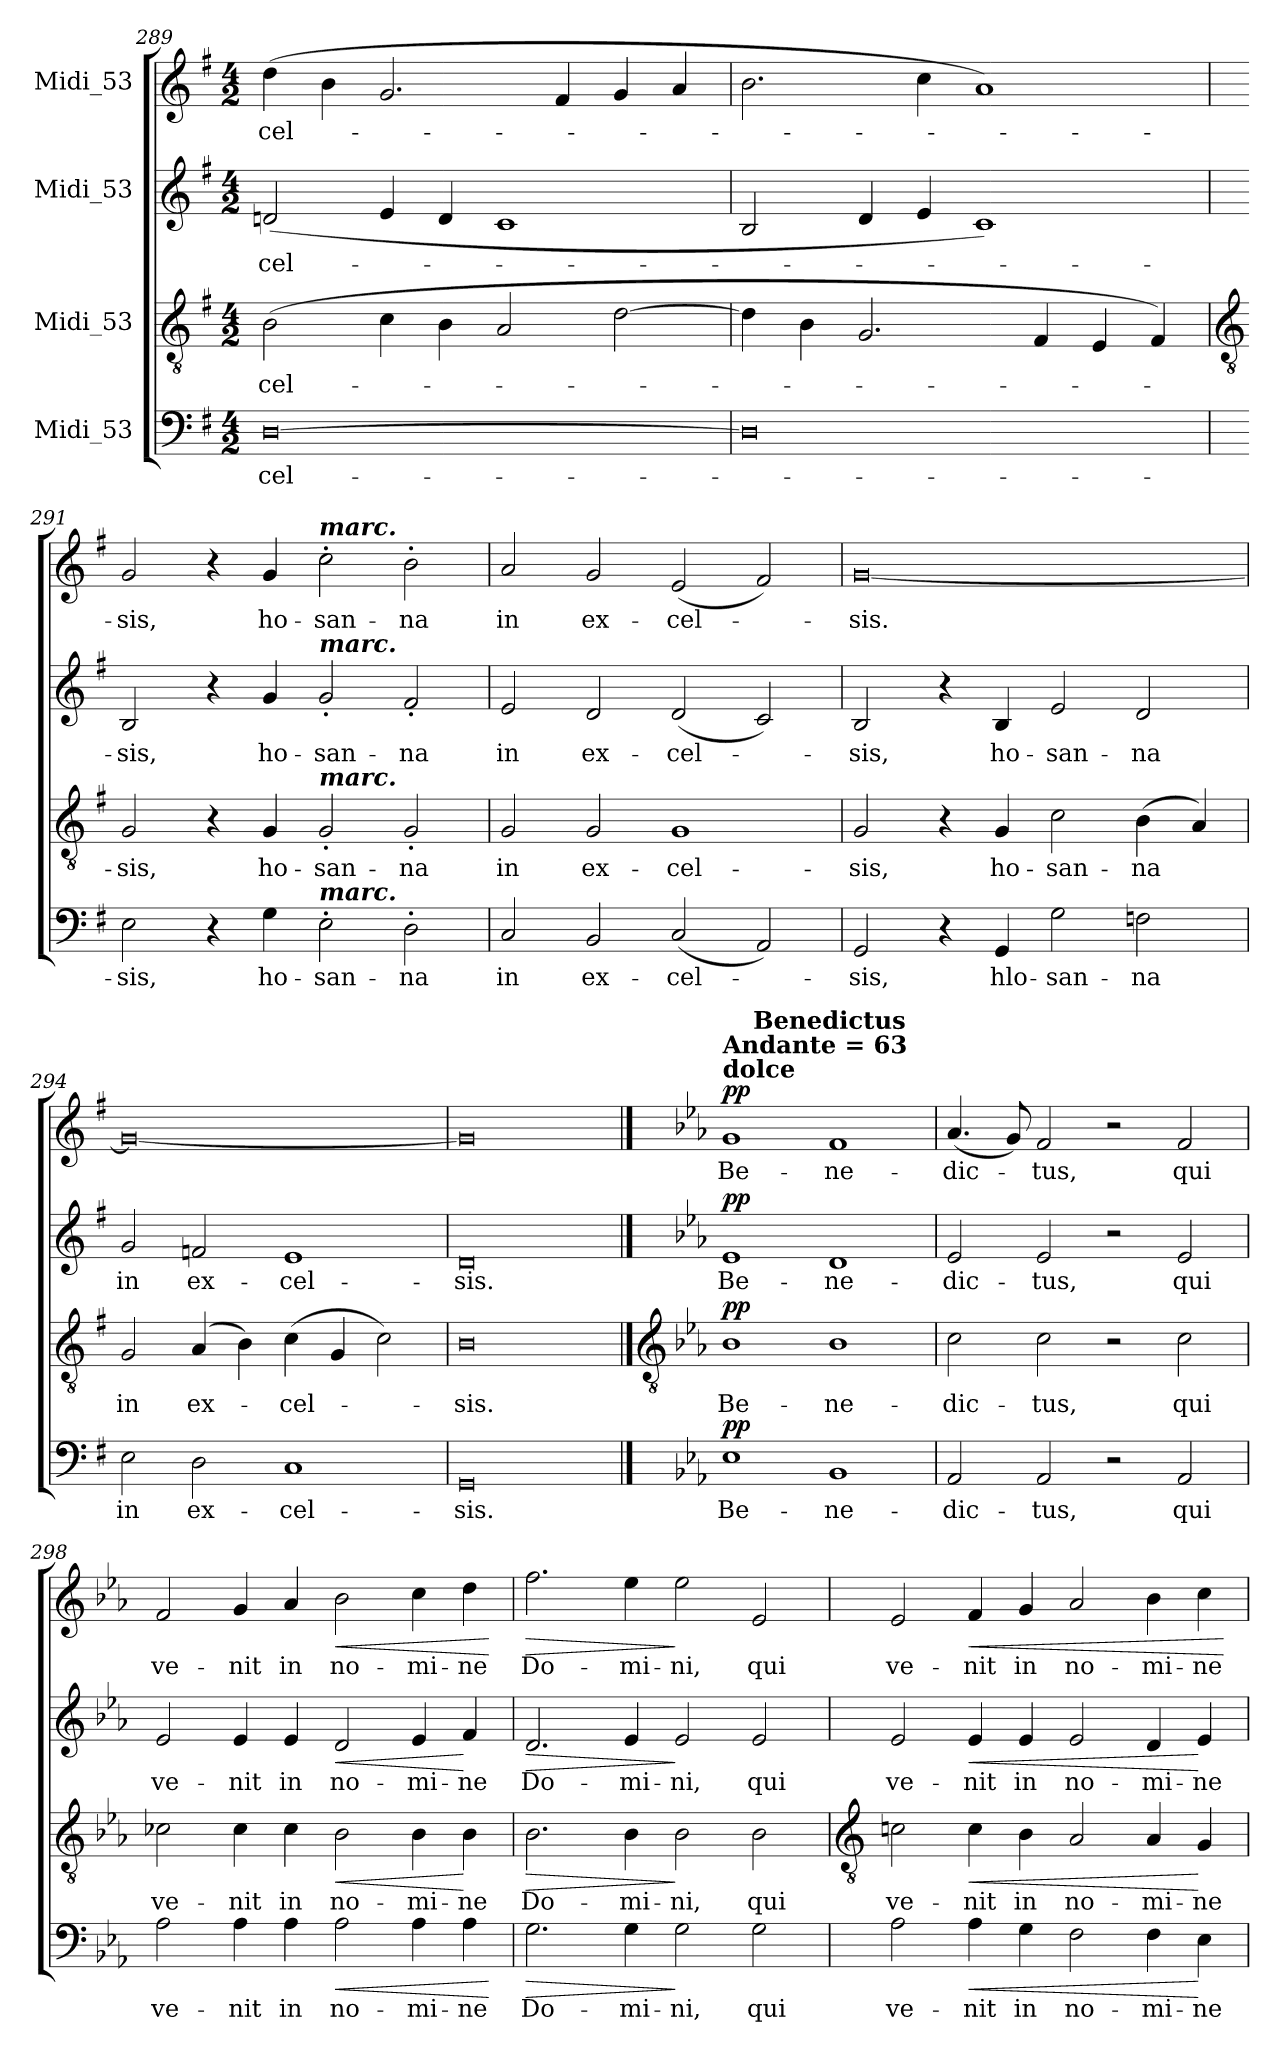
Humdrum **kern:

**kern	**text	**dynam	**kern	**text	**dynam	**kern	**text	**dynam	**kern	**text	**dynam
*part4	*part4	*part4	*part3	*part3	*part3	*part2	*part2	*part2	*part1	*part1	*part1
*staff4	*staff4	*staff4	*staff3	*staff3	*staff3	*staff2	*staff2	*staff2	*staff1	*staff1	*staff1
*I"Midi_53	*	*	*I"Midi_53	*	*	*I"Midi_53	*	*	*I"Midi_53	*	*
*clefF4	*	*	*clefGv2	*	*	*clefG2	*	*	*clefG2	*	*
*k[f#]	*	*	*k[f#]	*	*	*k[f#]	*	*	*k[f#]	*	*
*G:	*	*	*G:	*	*	*G:	*	*	*G:	*	*
*M4/2	*	*	*M4/2	*	*	*M4/2	*	*	*M4/2	*	*
=289	=289	=289	=289	=289	=289	=289	=289	=289	=289	=289	=289
!	!LO:LY:b	!	!	!LO:LY:b	!	!	!LO:LY:b	!	!	!LO:LY:b	!
[0D	-cel-	.	(<2B\	-cel-	.	(<2dn/	-cel-	.	(>4dd\	-cel-	.
.	.	.	.	.	.	.	.	.	4b\	.	.
.	.	.	4c\	.	.	4e/	.	.	2.g/	.	.
.	.	.	4B\	.	.	4d/	.	.	.	.	.
.	.	.	2A/	.	.	1c	.	.	.	.	.
.	.	.	.	.	.	.	.	.	4f#/	.	.
.	.	.	[2d\	.	.	.	.	.	4g/	.	.
.	.	.	.	.	.	.	.	.	4a/	.	.
=290	=290	=290	=290	=290	=290	=290	=290	=290	=290	=290	=290
0D]	.	.	4d\]	.	.	2B/	.	.	2.b\	.	.
.	.	.	4B\	.	.	.	.	.	.	.	.
.	.	.	2.G/	.	.	4d/	.	.	.	.	.
.	.	.	.	.	.	4e/	.	.	4cc\	.	.
.	.	.	.	.	.	1c)	.	.	1a)	.	.
.	.	.	4F#/	.	.	.	.	.	.	.	.
.	.	.	4E/	.	.	.	.	.	.	.	.
.	.	.	4F#/)	.	.	.	.	.	.	.	.
!!LO:LB:g=z
=291	=291	=291	=291	=291	=291	=291	=291	=291	=291	=291	=291
*	*	*	*clefGv2	*	*	*	*	*	*	*	*
!	!LO:LY:b	!	!	!LO:LY:b	!	!	!LO:LY:b	!	!	!LO:LY:b	!
2E\	-sis,	.	2G/	-sis,	.	2B/	-sis,	.	2g/	-sis,	.
4r	.	.	4r	.	.	4r	.	.	4r	.	.
!	!LO:LY:b	!	!	!LO:LY:b	!	!	!LO:LY:b	!	!	!LO:LY:b	!
4G\	ho-	.	4G/	ho-	.	4g/	ho-	.	4g/	ho-	.
!	!	!	!	!	!	!	!	!	!LO:TX:a:Bi:t=marc.	!	!
!	!	!	!	!	!	!LO:TX:a:Bi:t=marc.	!	!	!	!	!
!	!	!	!LO:TX:a:Bi:t=marc.	!	!	!	!	!	!	!	!
!LO:TX:a:Bi:t=marc.	!	!	!	!	!	!	!	!	!	!	!
!	!LO:LY:b	!	!	!LO:LY:b	!	!	!LO:LY:b	!	!	!LO:LY:b	!
2E'\	-san-	.	2G'/	-san-	.	2g'/	-san-	.	2cc'\	-san-	.
!	!LO:LY:b	!	!	!LO:LY:b	!	!	!LO:LY:b	!	!	!LO:LY:b	!
2D'\	-na	.	2G'/	-na	.	2f#'/	-na	.	2b'\	-na	.
=292	=292	=292	=292	=292	=292	=292	=292	=292	=292	=292	=292
!	!LO:LY:b	!	!	!LO:LY:b	!	!	!LO:LY:b	!	!	!LO:LY:b	!
2C/	in	.	2G/	in	.	2e/	in	.	2a/	in	.
!	!LO:LY:b	!	!	!LO:LY:b	!	!	!LO:LY:b	!	!	!LO:LY:b	!
2BB/	ex-	.	2G/	ex-	.	2d/	ex-	.	2g/	ex-	.
!	!LO:LY:b	!	!	!LO:LY:b	!	!	!LO:LY:b	!	!	!LO:LY:b	!
(<2C/	-cel-	.	1G	-cel-	.	(<2d/	-cel-	.	(<2e/	-cel-	.
2AA/)	.	.	.	.	.	2c/)	.	.	2f#/)	.	.
=293	=293	=293	=293	=293	=293	=293	=293	=293	=293	=293	=293
!	!LO:LY:b	!	!	!LO:LY:b	!	!	!LO:LY:b	!	!	!LO:LY:b	!
2GG/	-sis,	.	2G/	-sis,	.	2B/	-sis,	.	[0g	-sis.	.
4r	.	.	4r	.	.	4r	.	.	.	.	.
!	!LO:LY:b	!	!	!LO:LY:b	!	!	!LO:LY:b	!	!	!	!
4GG/	hlo-	.	4G/	ho-	.	4B/	ho-	.	.	.	.
!	!LO:LY:b	!	!	!LO:LY:b	!	!	!LO:LY:b	!	!	!	!
2G\	-san-	.	2c\	-san-	.	2e/	-san-	.	.	.	.
!	!LO:LY:b	!	!	!LO:LY:b	!	!	!LO:LY:b	!	!	!	!
2Fn\	-na	.	(<4B\	-na	.	2d/	-na	.	.	.	.
.	.	.	4A/)	.	.	.	.	.	.	.	.
=294	=294	=294	=294	=294	=294	=294	=294	=294	=294	=294	=294
!	!LO:LY:b	!	!	!LO:LY:b	!	!	!LO:LY:b	!	!	!	!
2E\	in	.	2G/	in	.	2g/	in	.	0g_	.	.
!	!LO:LY:b	!	!	!LO:LY:b	!	!	!LO:LY:b	!	!	!	!
2D\	ex-	.	(<4A/	ex-	.	2fn/	ex-	.	.	.	.
.	.	.	4B\)	.	.	.	.	.	.	.	.
!	!LO:LY:b	!	!	!LO:LY:b	!	!	!LO:LY:b	!	!	!	!
1C	-cel-	.	(>4c\	-cel-	.	1e	-cel-	.	.	.	.
.	.	.	4G/	.	.	.	.	.	.	.	.
.	.	.	2c\)	.	.	.	.	.	.	.	.
=295	=295	=295	=295	=295	=295	=295	=295	=295	=295	=295	=295
!	!LO:LY:b	!	!	!LO:LY:b	!	!	!LO:LY:b	!	!	!	!
0GG	-sis.	.	0B	-sis.	.	0d	-sis.	.	0g]	.	.
!!LO:LB:g=z
==296	==296	==296	==296	==296	==296	==296	==296	==296	==296	==296	==296
*	*	*	*clefGv2	*	*	*	*	*	*	*	*
*k[b-e-a-]	*	*	*k[b-e-a-]	*	*	*k[b-e-a-]	*	*	*k[b-e-a-]	*	*
*E-:	*	*	*E-:	*	*	*E-:	*	*	*E-:	*	*
!	!	!	!	!	!	!	!	!	!LO:TX:a:B:t=dolce	!	!
!	!	!	!	!	!	!	!	!	!LO:TX:a:B:t=Andante      = 63	!	!
!	!LO:LY:b	!LO:DY:a	!	!LO:LY:b	!LO:DY:a	!	!LO:LY:b	!LO:DY:a	!	!LO:LY:b	!LO:DY:a
1E-	Be-	pp	1B-	Be-	pp	1e-	Be-	pp	1g	Be-	pp
!	!	!	!	!	!	!	!	!	!LO:TX:a:B:cj:t=Benedictus	!	!
!	!LO:LY:b	!	!	!LO:LY:b	!	!	!LO:LY:b	!	!	!LO:LY:b	!
1BB-	-ne-	.	1B-	-ne-	.	1d	-ne-	.	1f	-ne-	.
=297	=297	=297	=297	=297	=297	=297	=297	=297	=297	=297	=297
!	!LO:LY:b	!	!	!LO:LY:b	!	!	!LO:LY:b	!	!	!LO:LY:b	!
2AA-/	-dic-	.	2c\	-dic-	.	2e-/	-dic-	.	(<4.a-/	-dic-	.
.	.	.	.	.	.	.	.	.	8g/)	.	.
!	!LO:LY:b	!	!	!LO:LY:b	!	!	!LO:LY:b	!	!	!LO:LY:b	!
2AA-/	-tus,	.	2c\	-tus,	.	2e-/	-tus,	.	2f/	-tus,	.
2r	.	.	2r	.	.	2r	.	.	2r	.	.
!	!LO:LY:b	!	!	!LO:LY:b	!	!	!LO:LY:b	!	!	!LO:LY:b	!
2AA-/	qui	.	2c\	qui	.	2e-/	qui	.	2f/	qui	.
=298	=298	=298	=298	=298	=298	=298	=298	=298	=298	=298	=298
!	!LO:LY:b	!	!	!LO:LY:b	!	!	!LO:LY:b	!	!	!LO:LY:b	!
2A-\	ve-	.	2c-X\	ve-	.	2e-/	ve-	.	2f/	ve-	.
!	!LO:LY:b	!	!	!LO:LY:b	!	!	!LO:LY:b	!	!	!LO:LY:b	!
4A-\	-nit	.	4c-\	-nit	.	4e-/	-nit	.	4g/	-nit	.
!	!LO:LY:b	!	!	!LO:LY:b	!	!	!LO:LY:b	!	!	!LO:LY:b	!
4A-\	in	.	4c-\	in	.	4e-/	in	.	4a-/	in	.
!	!LO:LY:b	!LO:HP:b	!	!LO:LY:b	!LO:HP:b	!	!LO:LY:b	!LO:HP:b	!	!LO:LY:b	!LO:HP:b
2A-\	no-	<	2B-\	no-	<	2d/	no-	<	2b-\	no-	<
!	!LO:LY:b	!	!	!LO:LY:b	!	!	!LO:LY:b	!	!	!LO:LY:b	!
4A-\	-mi-	.	4B-\	-mi-	.	4e-/	-mi-	.	4cc\	-mi-	.
!	!LO:LY:b	!	!	!LO:LY:b	!	!	!LO:LY:b	!	!	!LO:LY:b	!
4A-\	-ne	.	4B-\	-ne	[	4f/	-ne	[	4dd\	-ne	.
.	.	[	.	.	.	.	.	.	.	.	[
=299	=299	=299	=299	=299	=299	=299	=299	=299	=299	=299	=299
!	!LO:LY:b	!LO:HP:b	!	!LO:LY:b	!LO:HP:b	!	!LO:LY:b	!LO:HP:b	!	!LO:LY:b	!LO:HP:b
2.G\	Do-	>	2.B-\	Do-	>	2.d/	Do-	>	2.ff\	Do-	>
!	!LO:LY:b	!	!	!LO:LY:b	!	!	!LO:LY:b	!	!	!LO:LY:b	!
4G\	-mi-	.	4B-\	-mi-	.	4e-/	-mi-	.	4ee-\	-mi-	.
!	!LO:LY:b	!	!	!LO:LY:b	!	!	!LO:LY:b	!	!	!LO:LY:b	!
2G\	-ni,	]	2B-\	-ni,	]	2e-/	-ni,	]	2ee-\	-ni,	]
!	!LO:LY:b	!	!	!LO:LY:b	!	!	!LO:LY:b	!	!	!LO:LY:b	!
2G\	qui	.	2B-\	qui	.	2e-/	qui	.	2e-/	qui	.
!!LO:LB:g=z
=300	=300	=300	=300	=300	=300	=300	=300	=300	=300	=300	=300
*	*	*	*clefGv2	*	*	*	*	*	*	*	*
!	!LO:LY:b	!	!	!LO:LY:b	!	!	!LO:LY:b	!	!	!LO:LY:b	!
2A-\	ve-	.	2cn\	ve-	.	2e-/	ve-	.	2e-/	ve-	.
!	!LO:LY:b	!LO:HP:b	!	!LO:LY:b	!LO:HP:b	!	!LO:LY:b	!LO:HP:b	!	!LO:LY:b	!LO:HP:b
4A-\	-nit	<	4c\	-nit	<	4e-/	-nit	<	4f/	-nit	<
!	!LO:LY:b	!	!	!LO:LY:b	!	!	!LO:LY:b	!	!	!LO:LY:b	!
4G\	in	.	4B-\	in	.	4e-/	in	.	4g/	in	.
!	!LO:LY:b	!	!	!LO:LY:b	!	!	!LO:LY:b	!	!	!LO:LY:b	!
2F\	no-	.	2A-/	no-	.	2e-/	no-	.	2a-/	no-	.
!	!LO:LY:b	!	!	!LO:LY:b	!	!	!LO:LY:b	!	!	!LO:LY:b	!
4F\	-mi-	.	4A-/	-mi-	.	4d/	-mi-	.	4b-\	-mi-	.
!	!LO:LY:b	!	!	!LO:LY:b	!	!	!LO:LY:b	!	!	!LO:LY:b	!
4E-\	-ne	[	4G/	-ne	[	4e-/	-ne	[	4cc\	-ne	.
.	.	.	.	.	.	.	.	.	.	.	[
=	=	=	=	=	=	=	=	=	=	=	=
*-	*-	*-	*-	*-	*-	*-	*-	*-	*-	*-	*-
